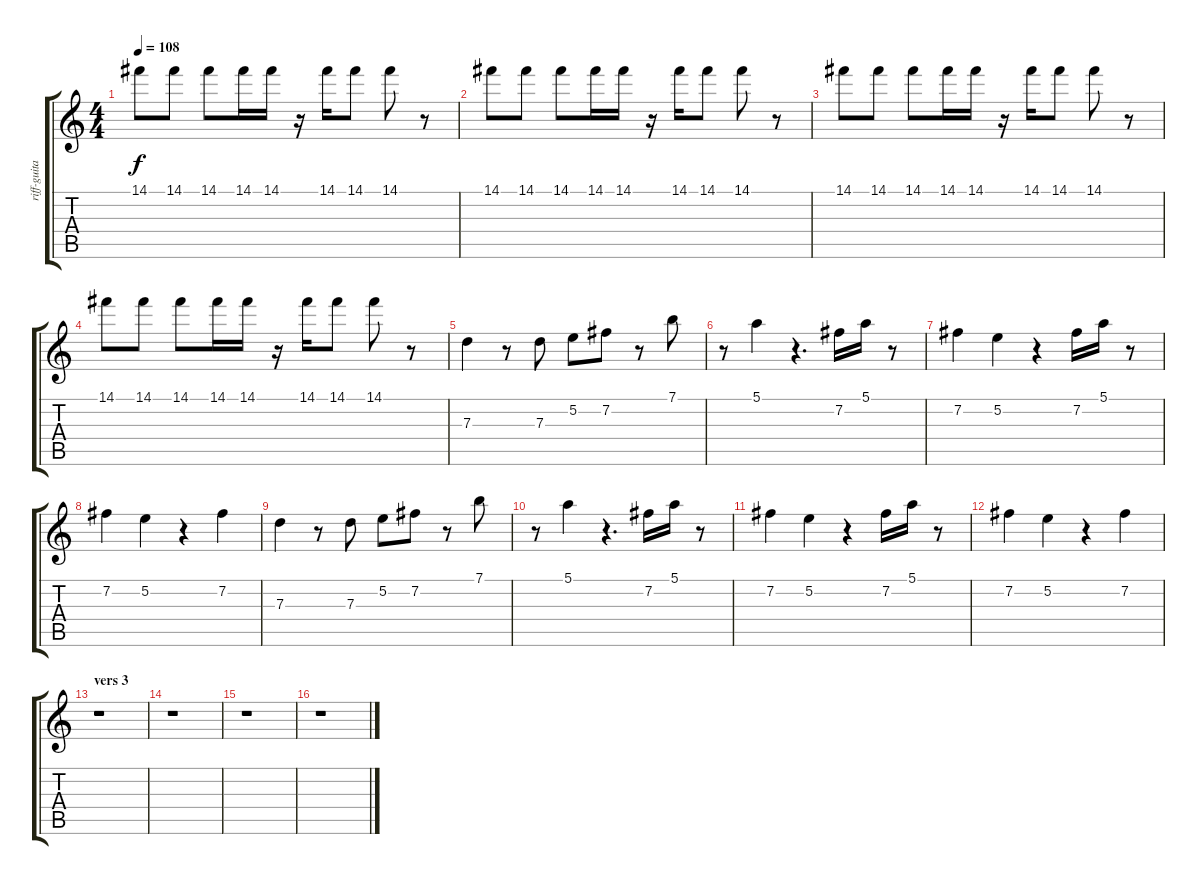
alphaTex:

\track ("riff-guitar" "riff-guita") {instrument electricguitarjazz}
\staff {score tabs}
\tuning (E4 B3 G3 D3 A2 E2) {hide}
\ts (4 4)
\tempo 108
\clef g2
\ks c
14.1.8{dy f} 14.1.8 14.1.8 14.1.16 14.1.16 r.16 14.1.16 14.1.8 14.1.8 r.8 |
14.1.8 14.1.8 14.1.8 14.1.16 14.1.16 r.16 14.1.16 14.1.8 14.1.8 r.8 |
14.1.8 14.1.8 14.1.8 14.1.16 14.1.16 r.16 14.1.16 14.1.8 14.1.8 r.8 |
14.1.8 14.1.8 14.1.8 14.1.16 14.1.16 r.16 14.1.16 14.1.8 14.1.8 r.8 |
7.3.4 r.8 7.3.8 5.2.8 7.2.8 r.8 7.1.8 |
r.8 5.1.4 r.4{d} 7.2.16 5.1.16 r.8 |
7.2.4 5.2.4 r.4 7.2.16 5.1.16 r.8 |
7.2.4 5.2.4 r.4 7.2.4 |
7.3.4 r.8 7.3.8 5.2.8 7.2.8 r.8 7.1.8 |
r.8 5.1.4 r.4{d} 7.2.16 5.1.16 r.8 |
7.2.4 5.2.4 r.4 7.2.16 5.1.16 r.8 |
7.2.4 5.2.4 r.4 7.2.4 |
\section ("" "vers 3")
r.1 |
r.1 |
r.1 |
r.1
